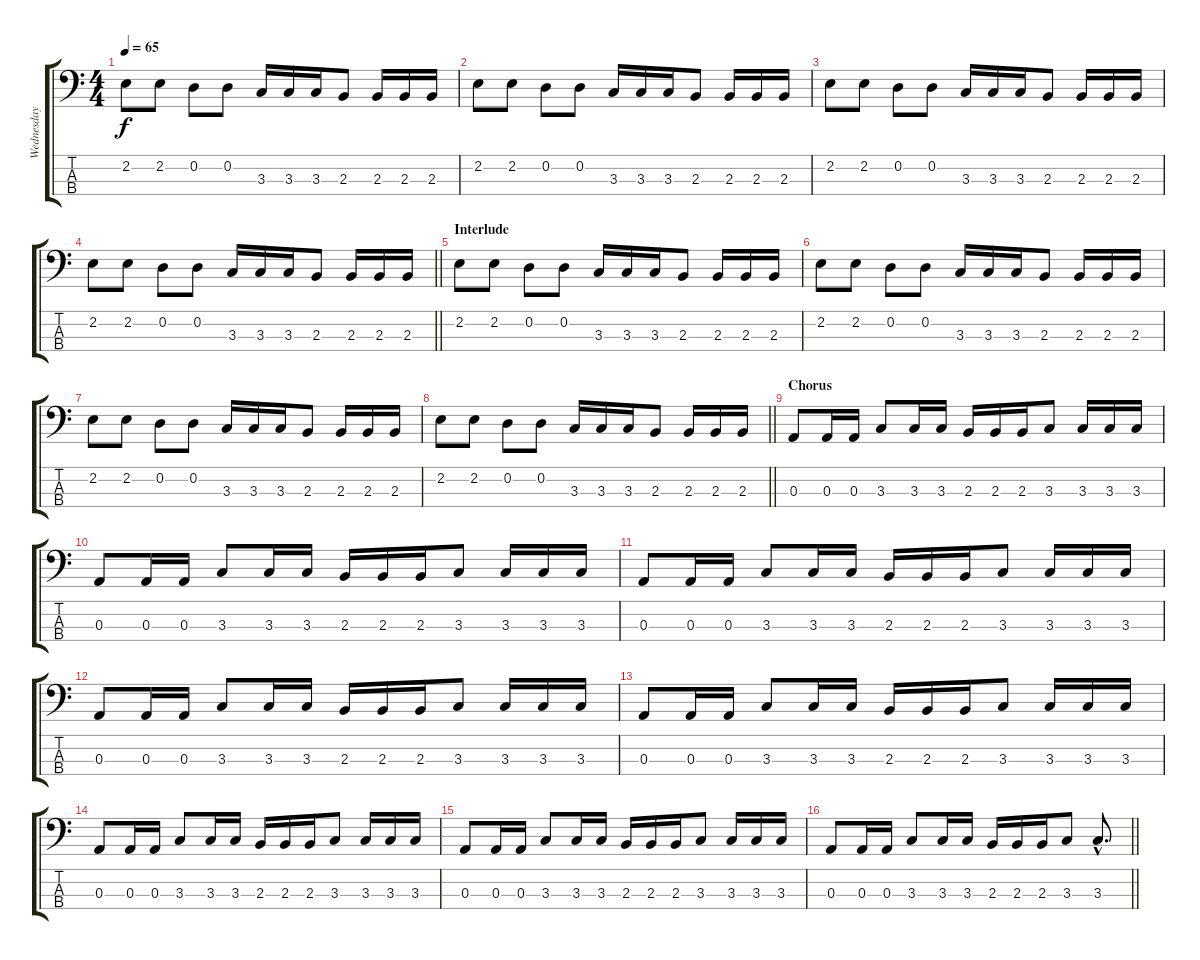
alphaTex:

\track ("Wednesday 13 - Bass" "Wednesday ") {instrument electricbassfinger}
\staff {score tabs}
\tuning (G2 D2 A1 E1) {hide}
\ts (4 4)
\tempo 65
\clef f4
\ks c
2.2.8{dy f} 2.2.8 0.2.8 0.2.8 3.3.16 3.3.16 3.3.16 2.3.8 2.3.16 2.3.16 2.3.16 |
2.2.8 2.2.8 0.2.8 0.2.8 3.3.16 3.3.16 3.3.16 2.3.8 2.3.16 2.3.16 2.3.16 |
2.2.8 2.2.8 0.2.8 0.2.8 3.3.16 3.3.16 3.3.16 2.3.8 2.3.16 2.3.16 2.3.16 |
\barLineRight lightlight
2.2.8 2.2.8 0.2.8 0.2.8 3.3.16 3.3.16 3.3.16 2.3.8 2.3.16 2.3.16 2.3.16 |
\section ("" "Interlude")
2.2.8 2.2.8 0.2.8 0.2.8 3.3.16 3.3.16 3.3.16 2.3.8 2.3.16 2.3.16 2.3.16 |
2.2.8 2.2.8 0.2.8 0.2.8 3.3.16 3.3.16 3.3.16 2.3.8 2.3.16 2.3.16 2.3.16 |
2.2.8 2.2.8 0.2.8 0.2.8 3.3.16 3.3.16 3.3.16 2.3.8 2.3.16 2.3.16 2.3.16 |
\barLineRight lightlight
2.2.8 2.2.8 0.2.8 0.2.8 3.3.16 3.3.16 3.3.16 2.3.8 2.3.16 2.3.16 2.3.16 |
\section ("" "Chorus")
0.3.8 0.3.16 0.3.16 3.3.8 3.3.16 3.3.16 2.3.16 2.3.16 2.3.16 3.3.8 3.3.16 3.3.16 3.3.16 |
0.3.8 0.3.16 0.3.16 3.3.8 3.3.16 3.3.16 2.3.16 2.3.16 2.3.16 3.3.8 3.3.16 3.3.16 3.3.16 |
0.3.8 0.3.16 0.3.16 3.3.8 3.3.16 3.3.16 2.3.16 2.3.16 2.3.16 3.3.8 3.3.16 3.3.16 3.3.16 |
0.3.8 0.3.16 0.3.16 3.3.8 3.3.16 3.3.16 2.3.16 2.3.16 2.3.16 3.3.8 3.3.16 3.3.16 3.3.16 |
0.3.8 0.3.16 0.3.16 3.3.8 3.3.16 3.3.16 2.3.16 2.3.16 2.3.16 3.3.8 3.3.16 3.3.16 3.3.16 |
0.3.8 0.3.16 0.3.16 3.3.8 3.3.16 3.3.16 2.3.16 2.3.16 2.3.16 3.3.8 3.3.16 3.3.16 3.3.16 |
0.3.8 0.3.16 0.3.16 3.3.8 3.3.16 3.3.16 2.3.16 2.3.16 2.3.16 3.3.8 3.3.16 3.3.16 3.3.16 |
\barLineRight lightlight
0.3.8 0.3.16 0.3.16 3.3.8 3.3.16 3.3.16 2.3.16 2.3.16 2.3.16 3.3.8 3.3{sl hac}.8{d}
